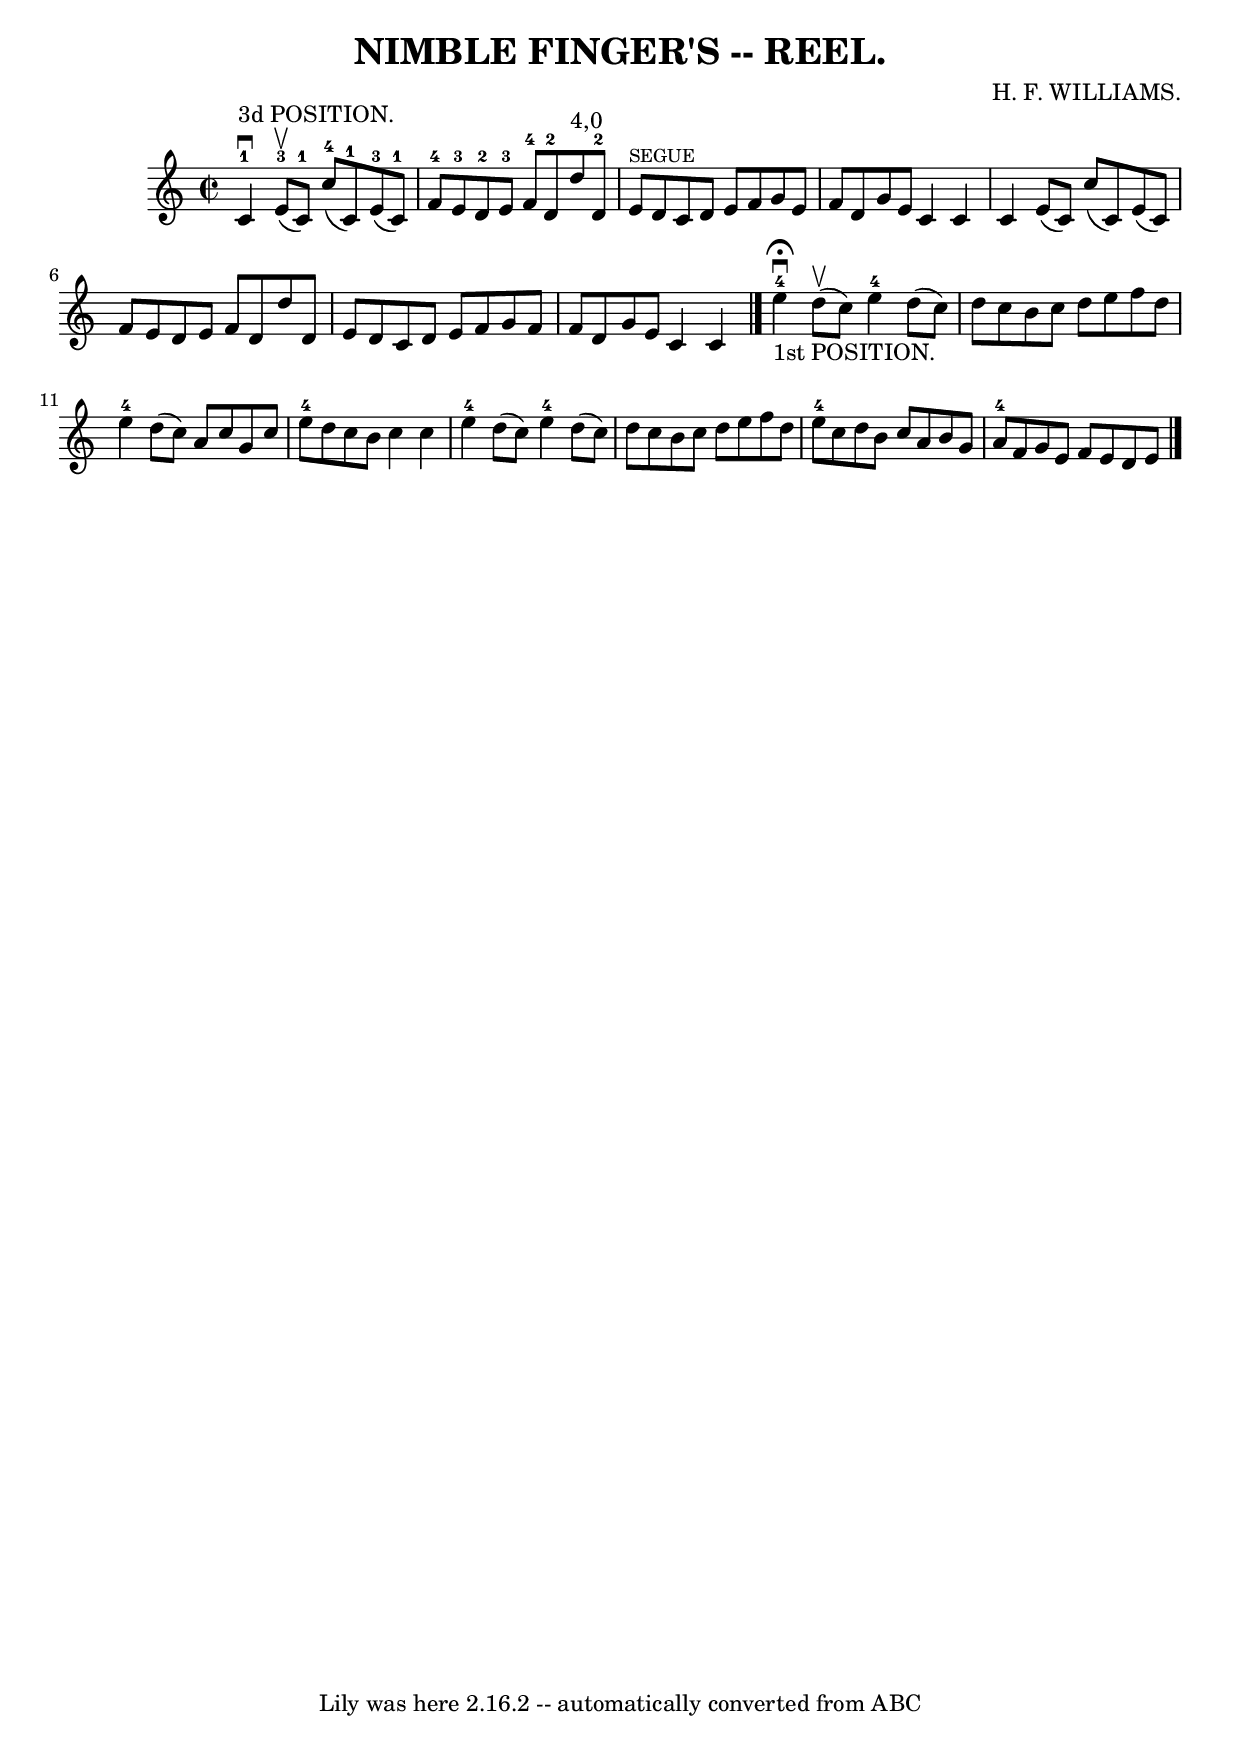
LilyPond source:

\version "2.16.2"
\include "Mammoth.ily"
\header {
  %% book = "Coles"
  composer = "H. F. WILLIAMS."
  crossRefNumber = "11"
  footnotes = ""
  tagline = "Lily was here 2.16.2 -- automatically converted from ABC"
  title = "NIMBLE FINGER'S -- REEL."

}
voicedefault =  {


  \override Staff.TimeSignature #'style = #'C
  \time 2/2 
  \key c \major
  c'4-1^"3d POSITION."^\downbow e'8-3(^\upbow c'8-1) c''8-4(c'8-1) e'8-3(c'8-1) |
  f'8-4 e'8-3 d'8-2 e'8-3 f'8-4   
  d'8-2 d''8^"4,0" d'8-2 |
  e'8^\segue d'8 c'8 d'8   
  e'8 f'8 g'8 e'8  |
  f'8 d'8 g'8 e'8 c'4 c'4  
  |
  c'4 e'8 (c'8) c''8 (c'8) e'8 (c'8) 
  |
  f'8 e'8 d'8 e'8 f'8 d'8 d''8 d'8  |
  
  e'8 d'8 c'8 d'8 e'8 f'8 g'8 f'8  |
  f'8 d'8    
  g'8 e'8 c'4 c'4    \bar "|." e''4-4_"1st POSITION."^\fermata^\downbow d''8 (^\upbow c''8) e''4-4 d''8 (c''8) |
  d''8 c''8 b'8 c''8 d''8 e''8 
  f''8 d''8  |
  e''4-4 d''8 (c''8) a'8 c''8 g'8  
  c''8  |
  e''8-4 d''8 c''8 b'8 c''4 c''4  
  |
  e''4-4 d''8 (c''8) e''4-4 d''8 (c''8) 
  |
  d''8 c''8 b'8 c''8 d''8 e''8 f''8 d''8  
  |
  e''8-4 c''8 d''8 b'8 c''8 a'8 b'8 g'8  
  |
  a'8-4 f'8 g'8 e'8 f'8 e'8 d'8 e'8  \bar "|."  
  

}

\score{
  <<

    \context Staff="default"
    {
      \voicedefault 
      
    }

  >>
  \layout {
    
  }
  \midi {
  }

}
